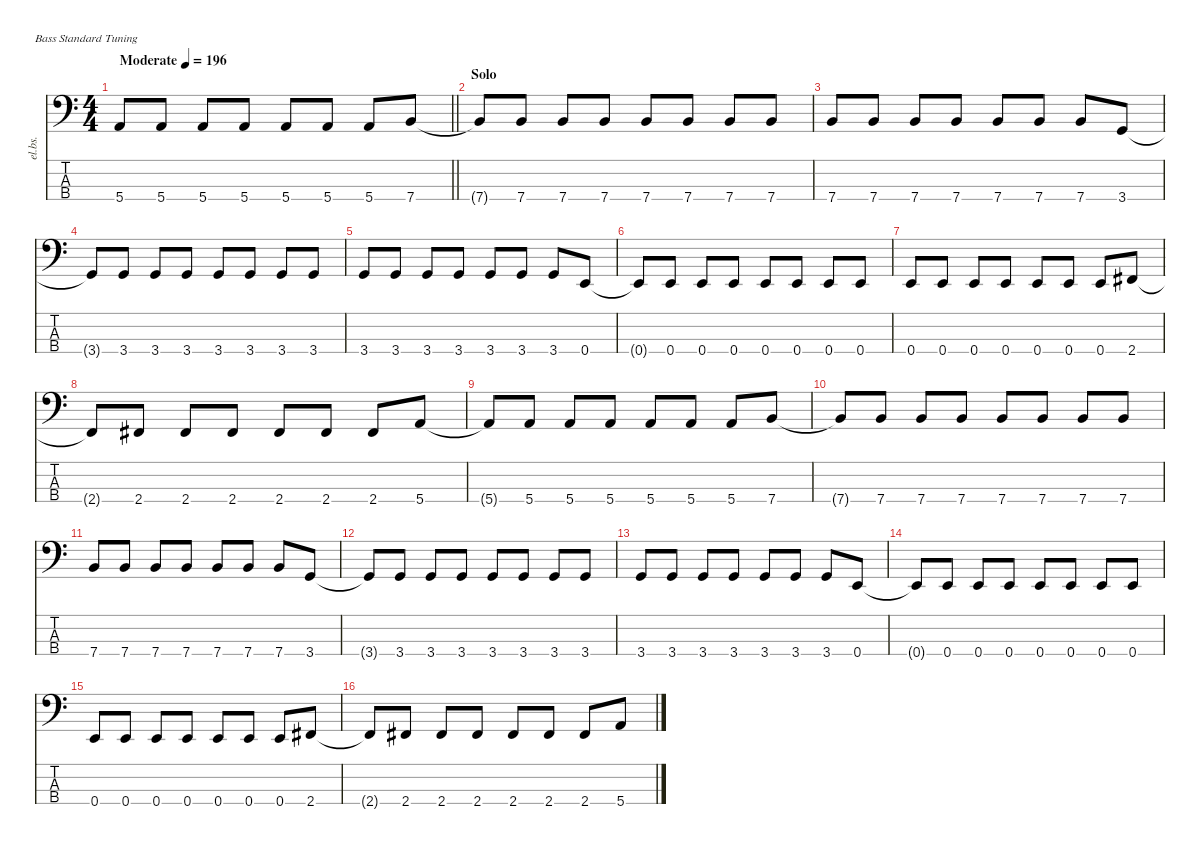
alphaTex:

\defaultSystemsLayout 4
\hideDynamics
\bracketExtendMode nobrackets
\track ("Effelson" "el.bs.") {mute instrument electricbasspick}
\staff {score tabs}
\tuning (G2 D2 A1 E1)
\ts (4 4)
\beaming (8 2 2 2 2)
\tempo (196 "Moderate")
\clef f4
\barLineRight lightlight
\ks c
5.4.8{dy f instrument electricbasspick} 5.4.8 5.4.8 5.4.8 5.4.8 5.4.8 5.4.8 7.4.8 |
\section ("" "Solo")
7.4{t}.8 7.4.8 7.4.8 7.4.8 7.4.8 7.4.8 7.4.8 7.4.8 |
7.4.8 7.4.8 7.4.8 7.4.8 7.4.8 7.4.8 7.4.8 3.4.8 |
3.4{t}.8 3.4.8 3.4.8 3.4.8 3.4.8 3.4.8 3.4.8 3.4.8 |
3.4.8 3.4.8 3.4.8 3.4.8 3.4.8 3.4.8 3.4.8 0.4.8 |
0.4{t}.8 0.4.8 0.4.8 0.4.8 0.4.8 0.4.8 0.4.8 0.4.8 |
0.4.8 0.4.8 0.4.8 0.4.8 0.4.8 0.4.8 0.4.8 2.4{acc #}.8 |
2.4{t acc #}.8 2.4{acc #}.8 2.4{acc #}.8 2.4{acc #}.8 2.4{acc #}.8 2.4{acc #}.8 2.4{acc #}.8 5.4.8 |
5.4{t}.8 5.4.8 5.4.8 5.4.8 5.4.8 5.4.8 5.4.8 7.4.8 |
7.4{t}.8 7.4.8 7.4.8 7.4.8 7.4.8 7.4.8 7.4.8 7.4.8 |
7.4.8 7.4.8 7.4.8 7.4.8 7.4.8 7.4.8 7.4.8 3.4.8 |
3.4{t}.8 3.4.8 3.4.8 3.4.8 3.4.8 3.4.8 3.4.8 3.4.8 |
3.4.8 3.4.8 3.4.8 3.4.8 3.4.8 3.4.8 3.4.8 0.4.8 |
0.4{t}.8 0.4.8 0.4.8 0.4.8 0.4.8 0.4.8 0.4.8 0.4.8 |
0.4.8 0.4.8 0.4.8 0.4.8 0.4.8 0.4.8 0.4.8 2.4{acc #}.8 |
2.4{t acc #}.8 2.4{acc #}.8 2.4{acc #}.8 2.4{acc #}.8 2.4{acc #}.8 2.4{acc #}.8 2.4{acc #}.8 5.4.8
